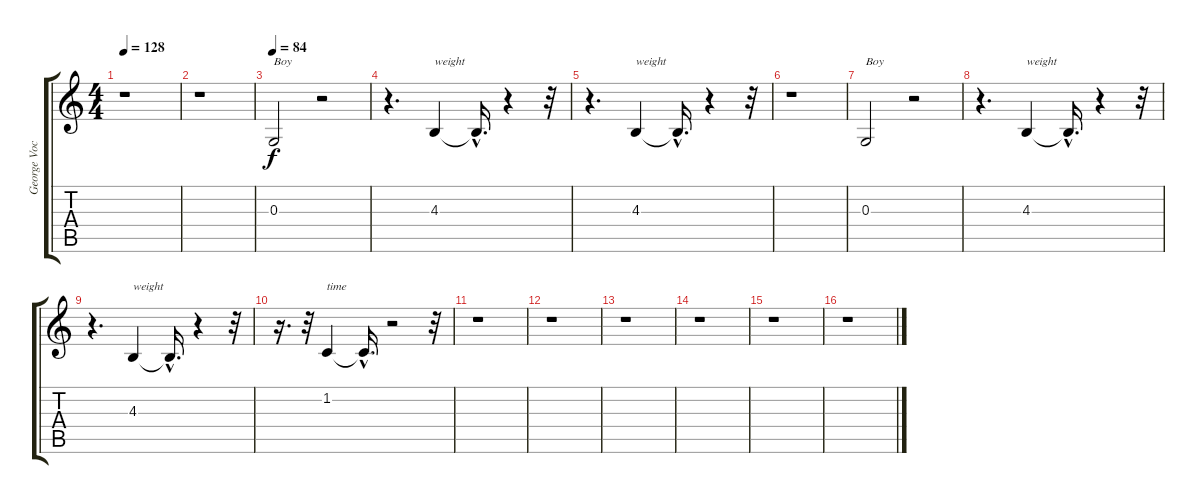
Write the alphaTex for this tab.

\track ("George Vocals" "George Voc") {instrument flute}
\staff {score tabs}
\tuning (E4 B3 G3 D3 A2 E2) {hide}
\ts (4 4)
\tempo 128
\clef g2
\ks c
r.1{dy f} |
r.1 |
\tempo 84
0.3.2{txt "Boy"} r.2 |
r.4{d} 4.3.4{txt "weight"} 4.3{hac t}.16{d} r.4 r.32 |
r.4{d} 4.3.4{txt "weight"} 4.3{hac t}.16{d} r.4 r.32 |
r.1 |
0.3.2{txt "Boy"} r.2 |
r.4{d} 4.3.4{txt "weight"} 4.3{hac t}.16{d} r.4 r.32 |
r.4{d} 4.3.4{txt "weight"} 4.3{hac t}.16{d} r.4 r.32 |
r.16{d} r.32 1.2.4{txt "time"} 1.2{hac t}.16{d} r.2 r.32 |
r.1 |
r.1 |
r.1 |
r.1 |
r.1 |
r.1
